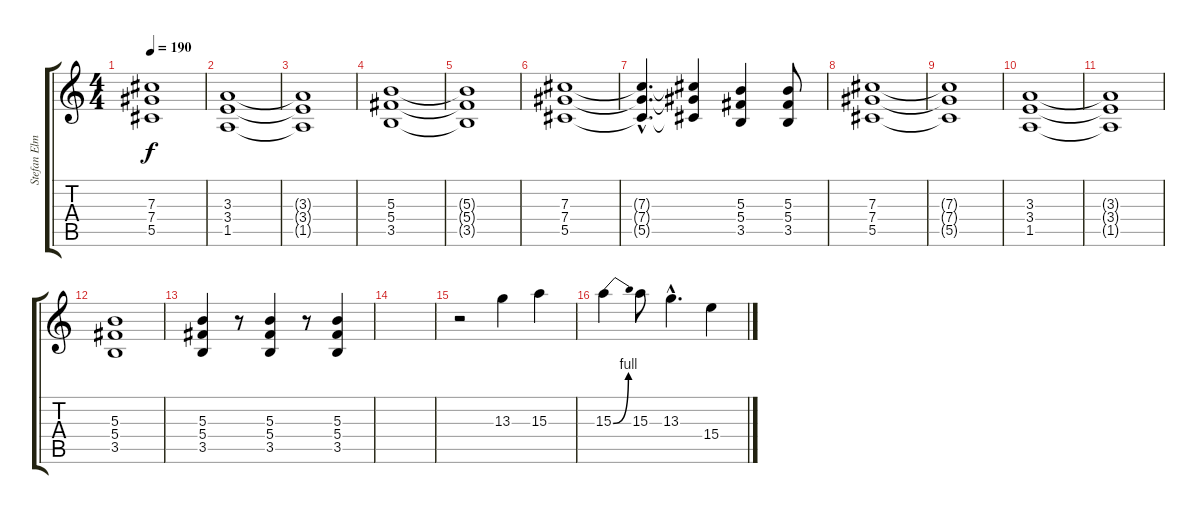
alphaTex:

\track ("Stefan Elmgren Lead" "Stefan Elm") {instrument distortionguitar}
\staff {score tabs}
\tuning (Eb4 Bb3 Gb3 Db3 Ab2 Eb2) {hide}
\ts (4 4)
\tempo 190
\clef g2
\ks c
(7.3{t} 7.4{t} 5.5{t}).1{dy f} |
(3.3 3.4 1.5).1 |
(3.3{t} 3.4{t} 1.5{t}).1 |
(5.3 5.4 3.5).1 |
(5.3{t} 5.4{t} 3.5{t}).1 |
(7.3 7.4 5.5).1 |
(7.3{hac t} 7.4{hac t} 5.5{hac t}).4{d} (7.3{t} 7.4{t} 5.5{t}).4 (5.3 5.4 3.5).4 (5.3 5.4 3.5).8 |
(7.3 7.4 5.5).1 |
(7.3{t} 7.4{t} 5.5{t}).1 |
(3.3 3.4 1.5).1 |
(3.3{t} 3.4{t} 1.5{t}).1 |
(5.3 5.4 3.5).1 |
(5.3 5.4 3.5).4 r.8 (5.3 5.4 3.5).4 r.8 (5.3 5.4 3.5).4 |
|
r.2 13.3.4 15.3.4 |
15.3{be (bend 0 0 60 4)}.4 15.3.8 13.3{hac}.4{d} 15.4.4
